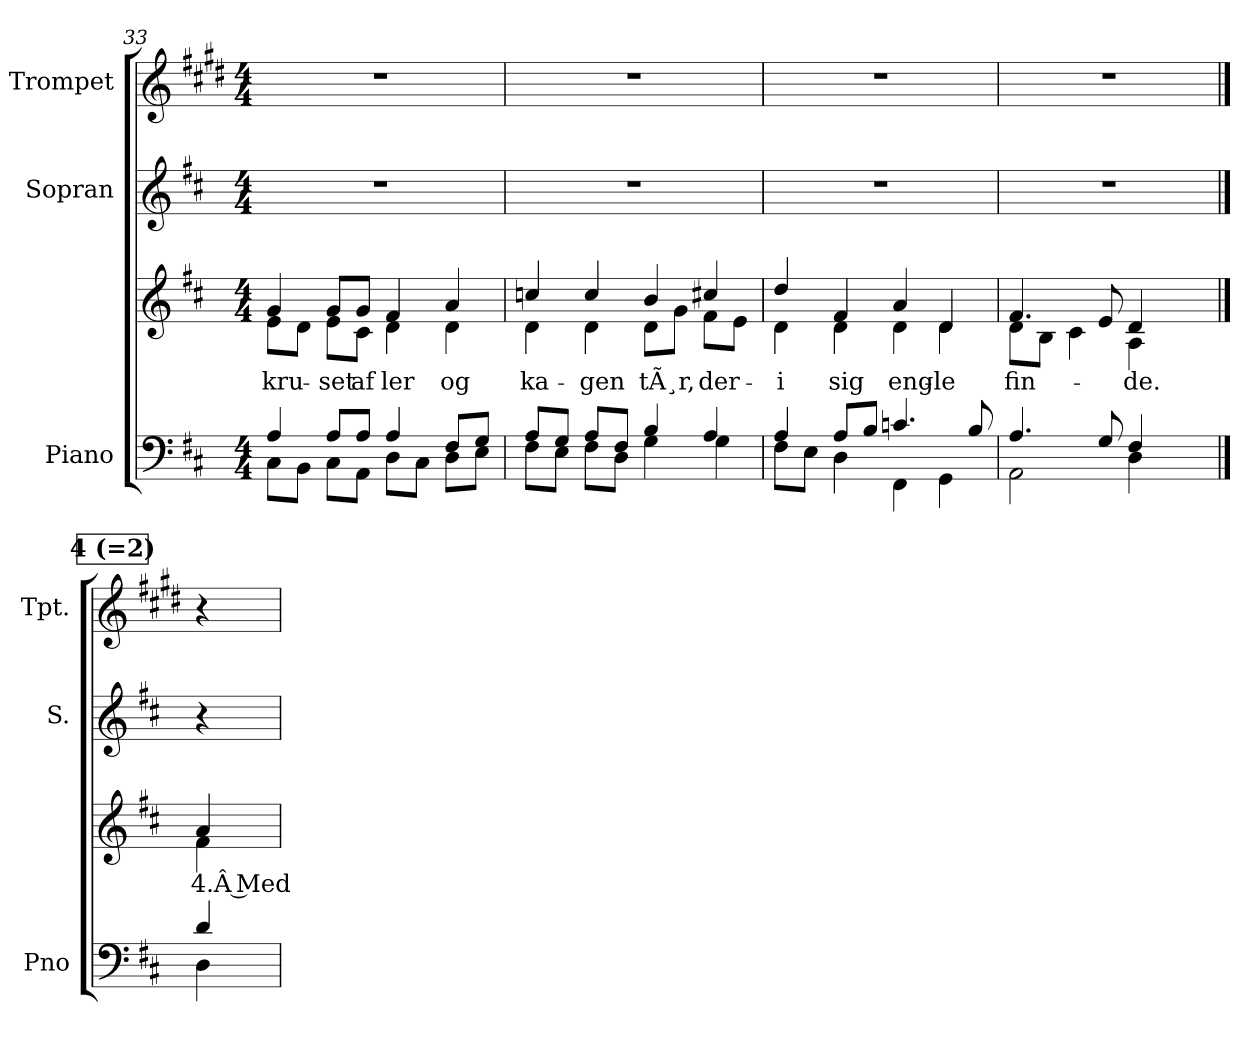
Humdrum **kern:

**kern	**kern	**text	**kern	**kern
*part3	*part3	*part3	*part2	*part1
*staff4	*staff3	*staff3	*staff2	*staff1
*I"Piano	*	*	*I"Sopran	*I"Trompet
*I'Pno	*	*	*I'S.	*I'Tpt.
!!LO:LB:g=z
*clefF4	*clefG2	*	*clefG2	*clefG2
*	*	*	*	*ITrd1c2
*k[f#c#]	*k[f#c#]	*	*k[f#c#]	*k[f#c#]
*M4/4	*M4/4	*	*M4/4	*M4/4
=33	=33	=33	=33	=33
*^	*	*	*	*
!	!	!	!LO:LY:b	!	!
*	*	*^	*	*	*
4A/	8C#\L	4g/	8e\L	kru-	1r	1r
.	8BB\J	.	8d\J	.	.	.
!	!	!	!	!LO:LY:b	!	!
8A/L	8C#\L	8g/L	8e\L	-set	.	.
!	!	!	!	!LO:LY:b	!	!
8A/J	8AA\J	8g/J	8c#\J	af	.	.
!	!	!	!	!LO:LY:b	!	!
4A/	8D\L	4f#/	4d\	ler	.	.
.	8C#\J	.	.	.	.	.
!	!	!	!	!LO:LY:b	!	!
8F#/L	8D\L	4a/	4d\	og	.	.
8G/J	8E\J	.	.	.	.	.
=34	=34	=34	=34	=34	=34	=34
!	!	!	!	!LO:LY:b	!	!
8A/L	8F#\L	4ccn/	4d\	ka-	1r	1r
8G/J	8E\J	.	.	.	.	.
!	!	!	!	!LO:LY:b	!	!
8A/L	8F#\L	4cc/	4d\	-gen	.	.
8F#/J	8D\J	.	.	.	.	.
!	!	!	!	!LO:LY:b	!	!
4B/	4G\	4b/	8d\L	tÃ¸r,	.	.
.	.	.	8g\J	.	.	.
!	!	!	!	!LO:LY:b	!	!
4A/	4G\	4cc#X/	8f#\L	der-	.	.
.	.	.	8e\J	.	.	.
=35	=35	=35	=35	=35	=35	=35
!	!	!	!	!LO:LY:b	!	!
4A/	8F#\L	4dd/	4d\	-i	1r	1r
.	8E\J	.	.	.	.	.
!	!	!	!	!LO:LY:b	!	!
8A/L	4D\	4f#/	4d\	sig	.	.
8B/J	.	.	.	.	.	.
!	!	!	!	!LO:LY:b	!	!
4.cn/	4FF#\	4a/	4d\	eng-	.	.
!	!	!	!	!LO:LY:b	!	!
.	4GG\	4d/	4d\	-le	.	.
8B/	.	.	.	.	.	.
=36	=36	=36	=36	=36	=36	=36
!	!	!	!	!LO:LY:b	!	!
4.A/	2AA\	4.f#/	8d\L	fin-	1r	1r
.	.	.	8B\J	.	.	.
.	.	.	4c#\	.	.	.
8G/	.	8e/	.	.	.	.
!	!	!	!	!LO:LY:b	!	!
4F#/	4D\	4d/	4A\	-de.	.	.
4ryy	4ryy	4ryy	4ryy	.	.	.
!!LO:LB:g=z
!!LO:REH:place=s1:a:B:fs=14:t=4 (=2)
==36X3	==36X3	==36X3	==36X3	==36X3	==36X3	==36X3
!	!	!	!	!LO:LY:b	!	!
4d/	4D\	4a/	4f#\	4.Â Med	4r	4r
*v	*v	*	*	*	*	*
*	*v	*v	*	*	*
=	=	=	=	=
*-	*-	*-	*-	*-
